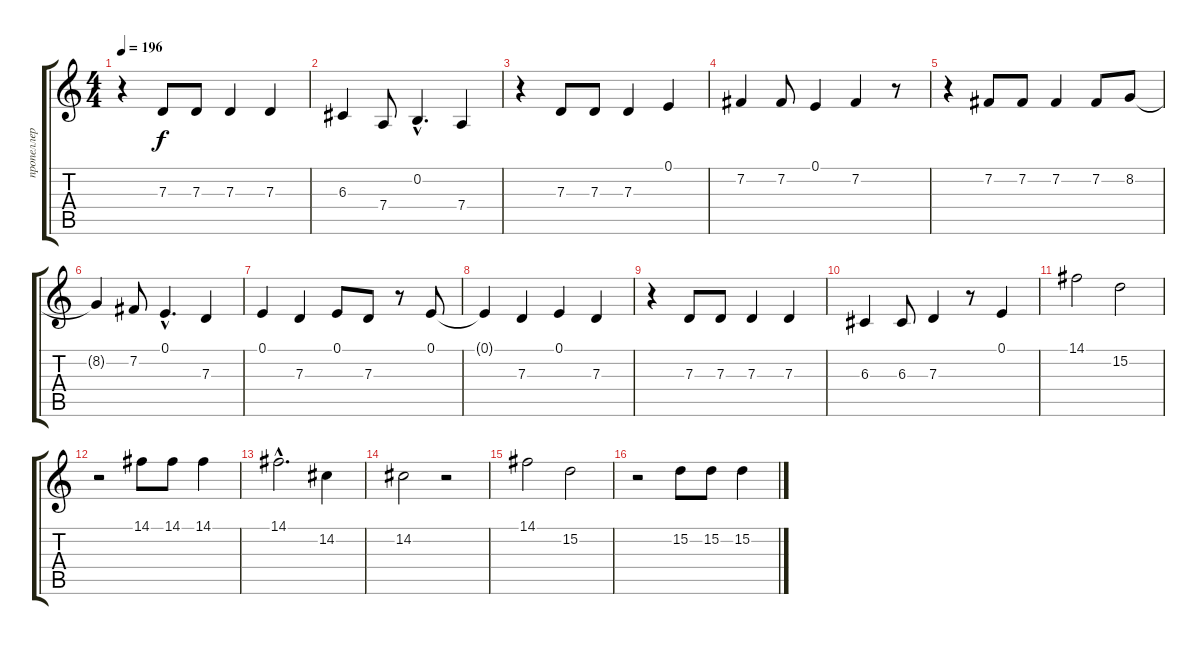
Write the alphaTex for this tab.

\track ("пропеллер" "пропеллер") {instrument lead1square}
\staff {score tabs}
\tuning (E4 B3 G3 D3 A2 E2) {hide}
\ts (4 4)
\tempo 196
\clef g2
\ks c
r.4{dy f} 7.3.8 7.3.8 7.3.4 7.3.4 |
6.3.4 7.4.8 0.2{hac}.4{d} 7.4.4 |
r.4 7.3.8 7.3.8 7.3.4 0.1.4 |
7.2.4 7.2.8 0.1.4 7.2.4 r.8 |
r.4 7.2.8 7.2.8 7.2.4 7.2.8 8.2.8 |
8.2{t}.4 7.2.8 0.1{hac}.4{d} 7.3.4 |
0.1.4 7.3.4 0.1.8 7.3.8 r.8 0.1.8 |
0.1{t}.4 7.3.4 0.1.4 7.3.4 |
r.4 7.3.8 7.3.8 7.3.4 7.3.4 |
6.3.4 6.3.8 7.3.4 r.8 0.1.4 |
14.1.2 15.2.2 |
r.2 14.1.8 14.1.8 14.1.4 |
14.1{hac}.2{d} 14.2.4 |
14.2.2 r.2 |
14.1.2 15.2.2 |
r.2 15.2.8 15.2.8 15.2.4
